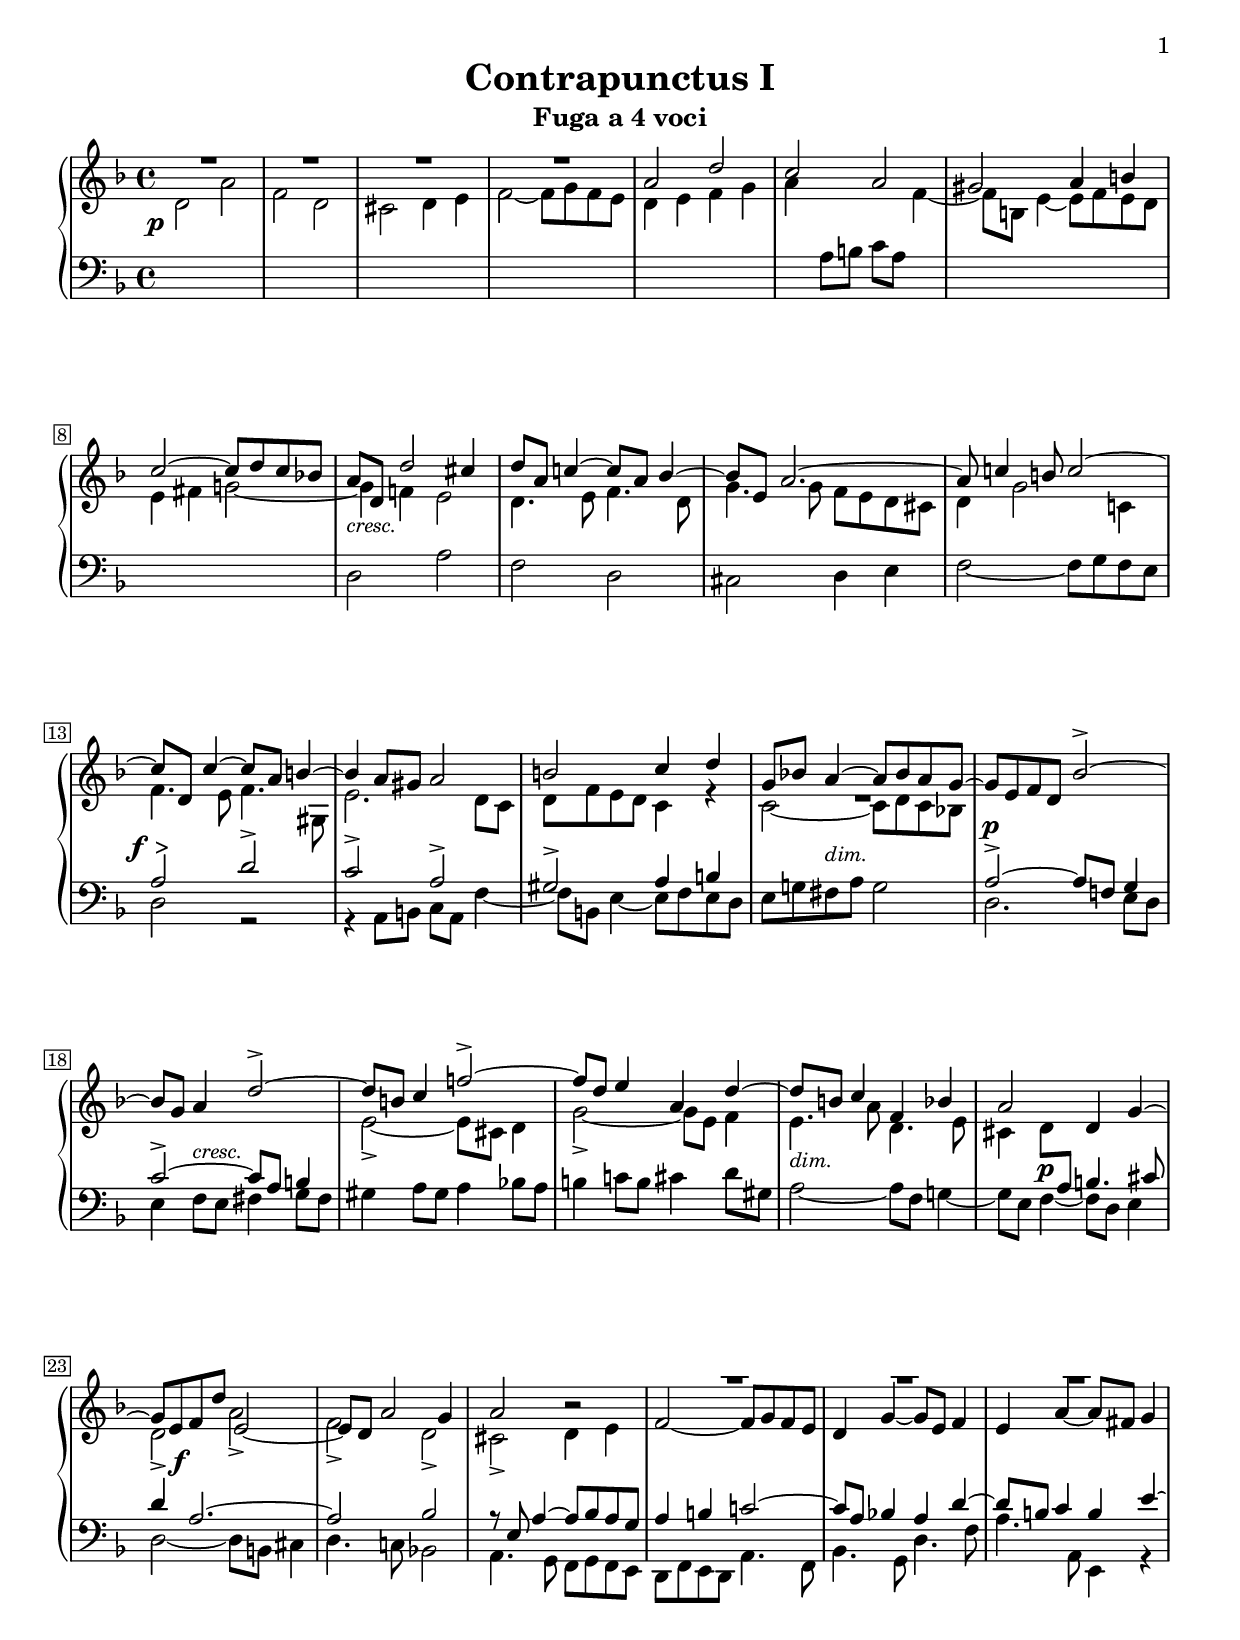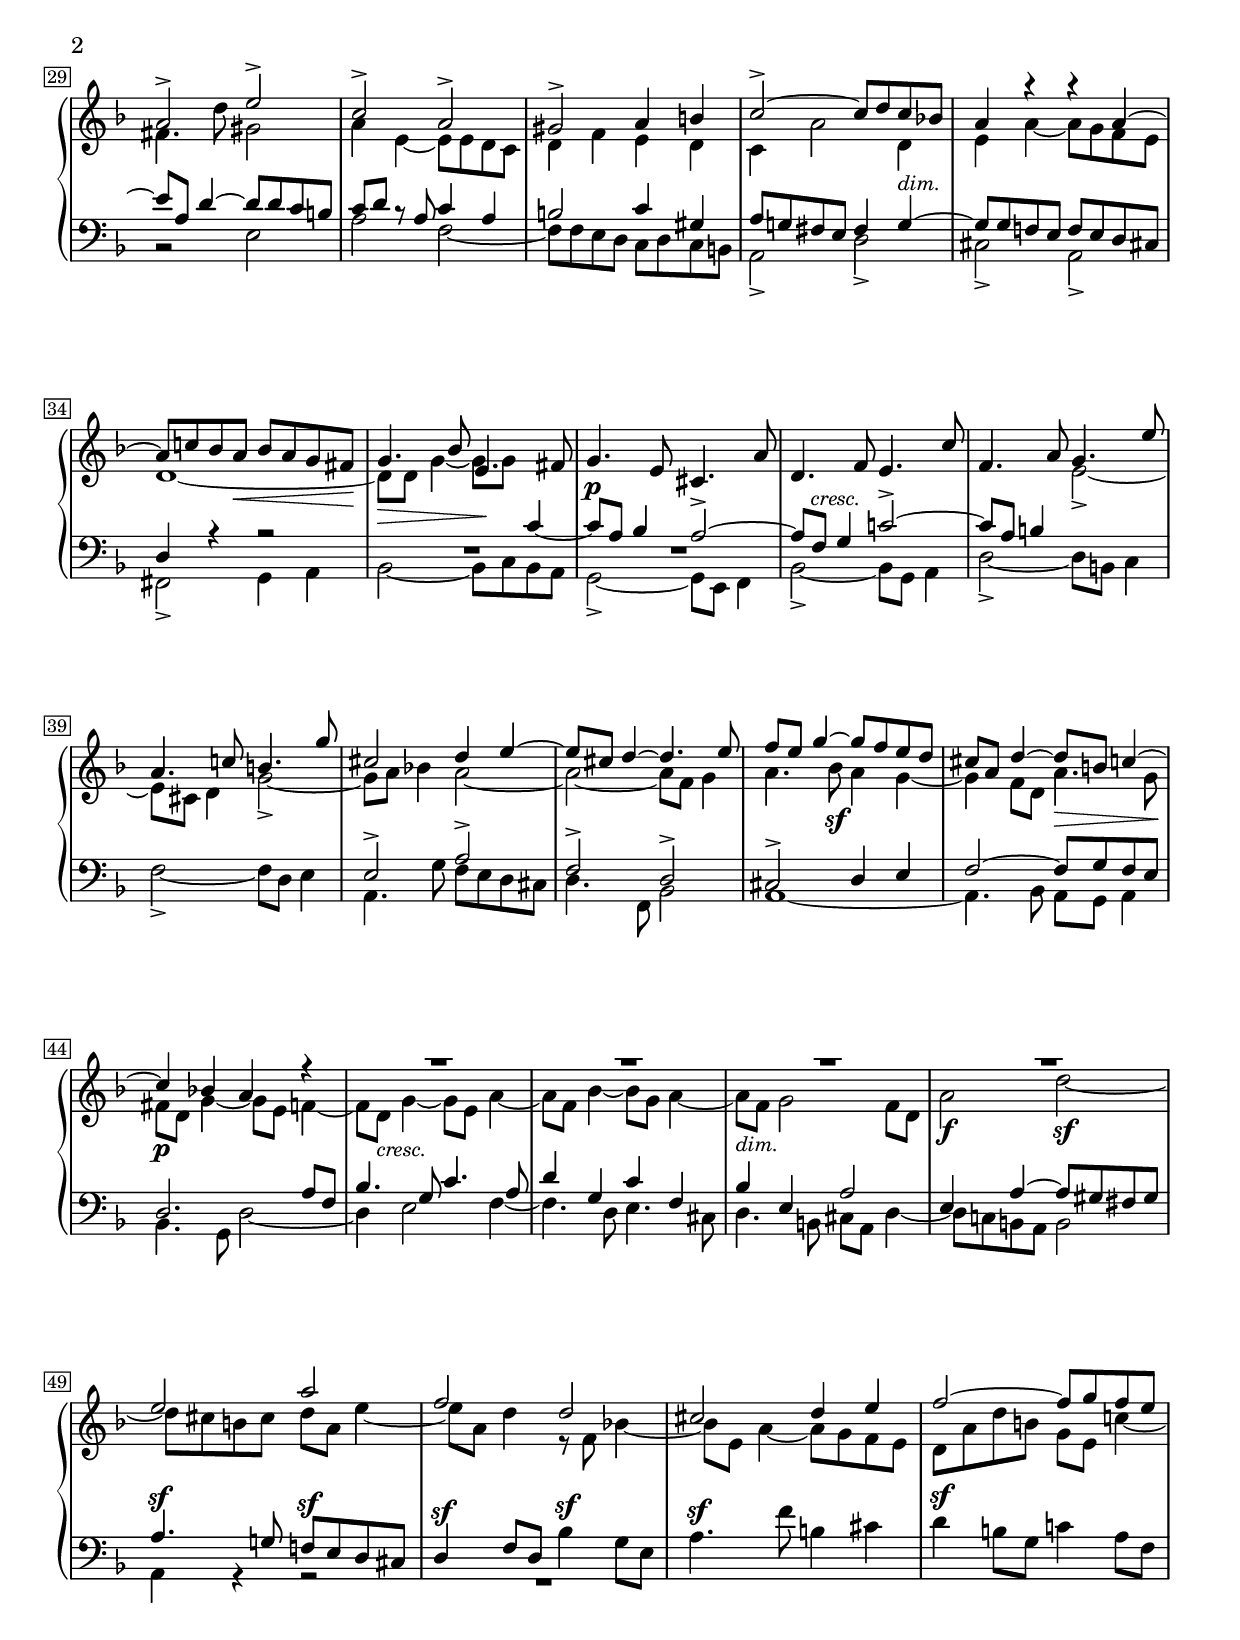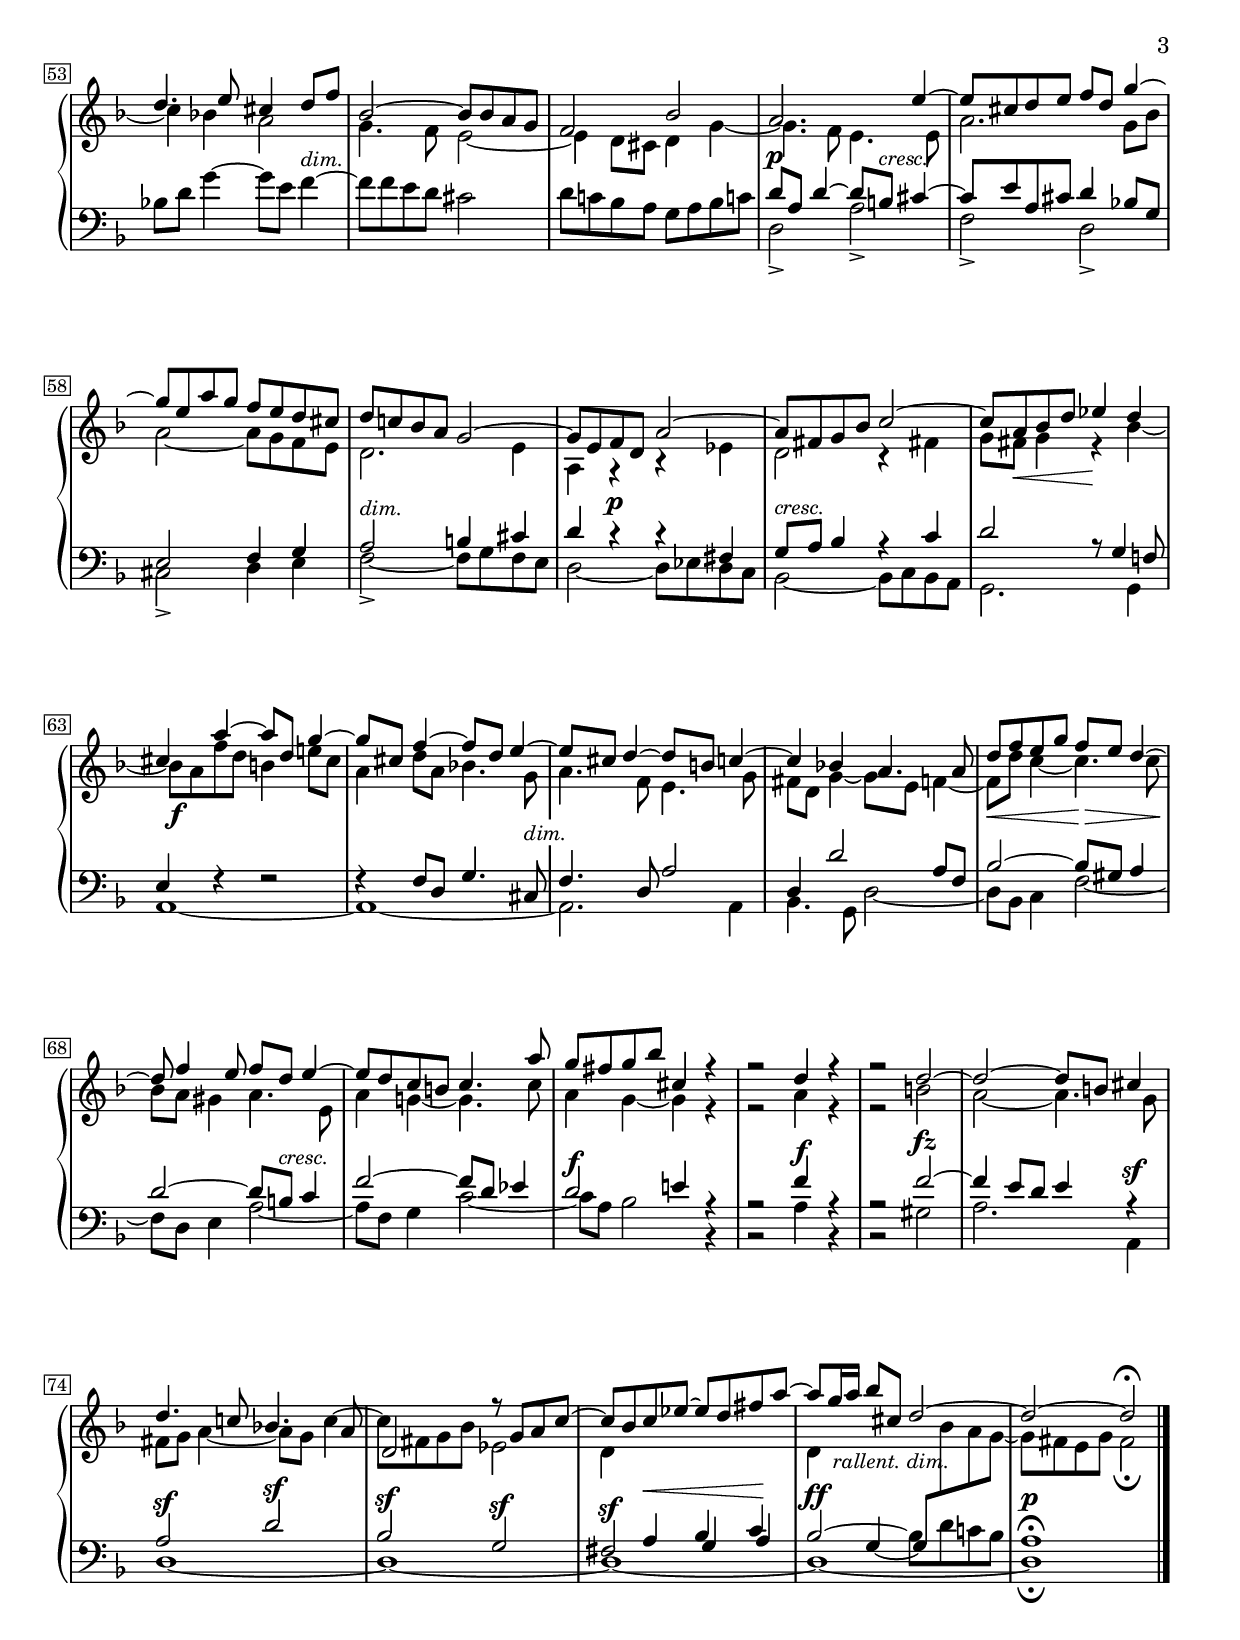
\version "2.23.10"

#(ly:set-option 'relative-includes #t)

coverColor = #(rgb-color 0.2 0.4 0.5)

\paper {
  bottom-margin = 15\mm
  first-page-number = 0
  indent = 0.0
  last-bottom-spacing.padding = #1
  line-width = 18.6\cm
  print-all-headers = ##t
  ragged-bottom = ##f
  ragged-last-bottom = ##f
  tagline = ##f
  top-margin = 15\mm
% markup-system-spacing.basic-distance = #10
}

\bookpart {
  \header {
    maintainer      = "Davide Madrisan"
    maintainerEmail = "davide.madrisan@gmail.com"
  }

  \include "./header.ily"
  \header {
    title = ##f
    composer = ##f
  }

  \markup {
    \with-dimensions #'(0 . 0) #'(0 . 0)
    \with-color \coverColor
    \filled-box #'(-200 . 200) #'(-200 . 200) #0
  }
  \markup {
    \fill-line {
      \center-column {
        \null\null\null
        \null\null\null
        \line { \abs-fontsize #30 \bold "Johann Sebastian" }
        \null
        \line { \abs-fontsize #80 \bold "Bach" }
        \null
        \fill-line { \draw-hline }
        \null\null\null
        \line { \abs-fontsize #34 \bold "Die Kunst der Fuge" }
        \null\null
        \null\null
        \line { \abs-fontsize #20 "BWV 1080" }
        \null\null\null\null
        \fill-line { \abs-fontsize #20 "For Piano or Harpsichord" }
        \null\null\null\null
        \fill-line {
          \override #'(thickness . 5)
          \draw-squiggle-line #0.5 #'(10 . 0) ##t
        }
        \null\null\null\null
        \fill-line { \abs-fontsize #11 "Engraved by Davide Madrisan" }
        \fill-line { \abs-fontsize #9 \typewriter "https://github.com/madrisan/open-scores/" }
        \null
        \fill-line { \abs-fontsize #10 "Based on a previous work of Pierre-Luc Gauthier & Chris Sawer" }
        \null
      }
    }
  }
}

Global = {
  \key d \minor
  \time 4/4
  \include "../global.ly"
}

Soprano = \context Voice = "one" \relative c'' {
  \voiceOne
  | R1*4
  %5
  | a2 d
  | c a
  | gis a4 b
  | c2~ c8 d c bes
  | a_\markup { \italic\small "cresc." }
    d, d'2 cis4
  %10
  | d8 a c4~ c8 a bes4~
  | bes8 e, a2.~
  | a8 c!4 b8 c2~
  | c8 d, c'4~ c8 a b4~
  | b a8 gis a2
  %15
  | b c4 d
  | g,8 bes a4~ a8 bes a g~
  | g e f d bes'2~^>
  | bes8 g a4 d2~^>
  | d8 b c4 f!2~^>
  %20
  | f8 d e4 a, d~
  | d8 b c4 f, bes |
  | a2 d,4 g~ |
  | g8 e f d' e,2_~ |
  | e8 d a'2 g4 |
  %25
  | a2 b\rest
  | \override MultiMeasureRest.staff-position = #4
    R1
  | R1
  | R1
  | a2^> e'^>
  %30
  | c^> a^>
  | gis^> a4 b
  | c2~^> c8 d c bes
  | a4 r r a~
  | a8 c! bes a\< bes a g fis\!
  %35
  | g4. bes8 e,4. fis8
  | g4. e8 cis4. a'8
  | d,4. f8 e4. c'8
  | f,4. a8 g4. e'8
  | a,4. c8 b4. g'8
  %40
  | cis,2 d4 e~
  | e8 cis d4~ d4. e8
  | f e g4~ g8 f e d
  | cis a d4~ d8 b c4~
  | c bes a r
  %45
  | R1*4
  | e'2 a
  % 50
  | f d
  | cis d4 e
  | f2~ f8 g f e
  | d4. e8 cis4 d8 f
  | bes,2~ bes8 bes a g
  %55
  | f2 bes
  | a2. e'4~
  | e8 cis d e f d g4~
  | g8 e a g f e d cis
  | d c bes a g2~
  %60
  | g8 e f d a'2~
  | a8 fis g bes c2~
  | c8 a bes d ees4 d
  | cis a'~ a8 d, g4~
  | g8 cis, f4~ f8 d e4~
  %65
  | e8 cis d4~ d8 b c4~
  | c bes a4. a8
  | d f e g f e d4~
  | d8 f4 e8 f d e4~
  | e8 d c b c4. a'8
  %70
  | g fis g bes cis,4 r
  | r2 d4 r
  | r2 d2~
  | d2~ d8 b cis4
  | d4. c8 bes4. a8
  %75
  | d,2 r8 g a c~
  | c8 bes c ees~ ees d fis a~
  | a g16 a bes8 cis, d2~
  | d2~ d\fermata
  \fine
}

Alto = \context Voice = "two" \relative c' {
  \voiceTwo
  | d2-\markup{
      \hspace #-2.5 \raise #-2.5 \dynamic p
    } a'
  | f d
  | cis d4 e
  | f2~ f8 g f e
  %5
  | d4 e f g
  | a
    \change Staff = "lower"
    a,8 b c a
    \change Staff = "upper"
    f'4~
  | f8 b, e4~ e8 f e d
  | e4 fis g2~
  | g4 f e2
  %10
  | d4. e8 f4. d8
  | g4. g8 f e d cis
  | d4 g2 c,4
  | f4. e8 f4. gis,8
  | e'2. d8 c
  %15
  | d f e d c4 r
  | R1
  | s1*3
  %20
  | s1*3
  | d2_> a'_>
  | f_> d_>
  %25
  | cis_> d4 e
  | \stemUp
    f2~ f8 g f e
  | d4 g~ g8 e f4
  | e a~ a8 fis g4
  | \stemDown
    fis4. d'8 gis,2
  %30
  | a4 e~ e8[ e d c]
  | d4 f e d
  | c a'2 d,4
  | e a~ a8 g f e
  | d1~
  %35
  | d8\> d g4~ g8\! g
    \change Staff = "lower"
    \stemUp
    c,4~
  | c8^\p a bes4 a2^~^>
  | a8 f g4^\markup {
      \hspace #-2.5 \raise #-1.5
      \italic\small "cresc."
    }
    c2^~^>
  | c8 a b4
    \change Staff = "upper"
    \stemDown
    e2~->
  | e8 cis d4 g2~->
  %40
  | g8 a bes4 a2~
  | a2~ a8 f g4
  | a4. bes8\sf a4 g~
  | g f8 d a'4.\> g8\!
  | fis\p d g4~ g8 e f4~
  %45
  | f8 d-\markup {
      \italic\small "cresc."
    }
    g4~ g8 e a4~
  | a8 f bes4~ bes8 g a4~
  | a8-\markup {
      \italic\small "dim."
    }
    f g2 f8 d
  | a'2\f d~\sf
  | d8 cis b cis d a e'4~
  %50
  | e8 a, d4 r8 f, bes4~
  | bes8 e, a4~ a8 g f e
  | d a' d b g e c'4~
  | c bes a2
  | g4. f8 e2~
  %55
  | e4 d8 cis d4 g~
  | g4. f8 e4. e8
  | a2. g8 bes
  | a2~ a8 g f e
  | d2. e4
  %60
  | a, r r ees'
  | d2 r4 fis!
  | g8 fis\< g4 r\! bes~
  | bes8-\f a f' d b4 e8 cis
  | a4 d8 a bes4. g8
  %65
  | a4. f8 e4. g8
  | fis d g4~ g8 e f4~
  | f8\< d' c4~ c4.\!\> c8\!
  | bes a gis4 a4. e8
  | a4 g~ g4. c8
  %70
  | a4 g~ g r
  | r2 a4 r
  | r2 b
  | a~ a4. g8
  | fis g a4~ a8 g c4^~
  %75
  | c8 fis, g bes ees,2
  | d4
    \change Staff = "lower"
    \stemUp
    a^\< bes c\!
    \change Staff = "upper"
  | \stemDown d-\markup {
      \hspace #2.5
      \italic\small "rallent. dim."
    }
    \change Staff = "lower"
    \stemUp g,~ g8
    \change Staff = "upper"
    \stemDown
    bes' a g~
  | g8 fis e g fis2\fermata
  \fine
}

Tenor = \context Voice = "three" \relative c' {
  \voiceThree
  | s1*12
  | a2^\markup {
      \hspace #-2 \whiteout \pad-markup #0.5
      \dynamic f >
    } d^>
  | c^> a^>
  %15
  | gis^> a4 b
  | \change Staff = "upper"
    \stemDown
    c2_~ c8 d c bes
    \stemNeutral
    \change Staff = "lower"
  | \stemUp
    a2~^\p^> a8 f g4
  | c2~^> c8 a b4
  | \change Staff = "upper"
    \stemDown
    e2_~_> e8 cis d4
  %20
  | g2_~_> g8 e f4
  | e4. a8 d,4. e8
  | cis4 d8
    \change Staff = "lower"
    \stemNeutral
    a
    \stemUp
    b4. cis8
  | d4^\markup {
      \hspace #2 \dynamic f
    } a2.~
  | a2 bes
  %25
  | r8 e, a4~ a8 bes a g
  | a4 b c2~
  | c8 a bes4 a d~
  | d8 b c4 b e4~
  | e8 a, d4~ d8 d c b
  %30
  | c d b8\rest a c4 a
  | b2 c4 gis
  | a8 g fis e fis4 g~^\markup { \italic\small "dim." }
  | g8 g f e f e d cis!
  | d4 r r2
  %35
  | \override MultiMeasureRest.staff-position = #0
    R1
  | R1
  | s1*3
  %40
  | e2^>
    a^>
  | f^> d^>
  | cis^> d4 e
  | f2~ f8 g f e
  | d2. a'8 f
  %45
  | bes4. g8 c4. a8
  | d4 g, c f,
  | bes e, a2
  | e4 a4~ a8 gis fis gis
  | a4.^\sf g8 f^\sf e d cis
  %50
  | d4^\sf f8 d
    \stemDown
    bes'4^\sf g8 e
  | a4.^\sf f'8 b,4 cis
  | d^\sf b8 g c4 a8 f
  | bes d g4~ g8 e
    f4~^\markup {
      \italic\small "dim."
    }
  | f8 f e d cis2
  %55
  | d8 c bes a g a bes c
  | \stemUp
    d^\p a d4~ d8 b^\markup { \italic\small "cresc." }
    cis4~
  | cis8 e a, cis d4 bes8 g
  | e2 f4 g
  | a2^\markup { \italic\small "dim." }
    b4 cis
  %60
  | d r4^\p r fis,
  | g8^\markup { \italic\small "cresc." }
    a bes4 r c
  | d2 r8 g,4 f8
  | e4 f\rest f2\rest
  | f4\rest f8 d g4. cis,8^\markup {
      \whiteout \pad-markup #0.5
      \whiteout \italic\small "dim."
    }
  %65
  | f4. d8 a'2
  | d,4 d'2 a8 f
  | bes2~ bes8 gis a4
  | d2~ d8 b^\markup { \italic\small "cresc." }
    c4
  | f2~ f8 d ees4
  %70
  | d2^\f e4 r
  | r2 f4^\f r
  | r2 f2~^\fz
  | f4 e8 d e4 r^\sf
  | a,2^\sf d^\sf
  %75
  | bes^\sf g^\sf
  | fis^\sf g4 a
  | bes2~^\ff
    \stemDown
    bes8 d c bes
  | a1^\p\fermata
  \fine
}

Bass = \context Voice = "four" \relative c {
  \voiceFour
  | s1*8
  | d2 a'
  %10
  | f d
  | cis d4 e
  | f2~ f8 g f e
  | d2 r
  | r4 a8 b c a f'4~
  %15
  | f8 b, e4~ e8 f e d
  | e g fis^\markup { \raise #1.5 \italic\small "dim." } a g2
  | d2. e8 d
  | e4 f8^\markup { \raise #1.5 \italic\small "cresc." }
    e fis4 g8 fis
  | gis4 a8 gis a4 bes8 a
  %20
  | b4 c8 b cis4 d8 gis,
  | a2~^\markup { \raise #1.5 \italic\small "dim." }
    a8 f g4~
  | g8 e f4~^\p f8 d e4
  | d2~ d8 b cis4
  | d4. c8 bes2
  %25
  | a4. g8 f g f e
  | d f e d a'4. f8
  | bes4. g8 d'4. f8
  | a4. a,8 e4 r
  | b'2\rest e
  %30
  | a f~
  | f8 f e d c d c b
  | a2-> d->
  | cis-> a->
  | fis-> g4 a
  %35
  | bes2~ bes8 c bes a
  | g2~-> g8 e f4
  | bes2~-> bes8 g a4
  | d2~-> d8 b c4
  | f2~-> f8 d e4
  %40
  | a,4. g'8 f e d cis
  | d4. f,8 bes2
  | a1~
  | a4. bes8 a g a4
  | bes4. g8 d'2~
  %45
  | d4 e2 f4~
  | f4. d8 e4. cis8
  | d4. b8 cis a d4~
  | d8 c b a b2
  | a4 r r2
  %50
  | R1
  | s1*5
  | d2_> a'_>
  | f_> d_>
  | cis_> d4 e
  | f2~_> f8 g f e
  %60
  | d2~ d8 ees d c
  | bes2~ bes8 c bes a
  | g2. g4
  | a1~
  | a~
  %65
  | a2. a4
  | bes4. g8 d'2~
  | d8 bes c4 f2~
  | f8 d e4 a2~
  | a8 f g4 c2~
  %70
  | c8 a bes2 b,4\rest
  | b2\rest a'4 b,\rest
  | b2\rest gis'
  | a2. a,4
  | d1~
  %75
  | d~
  | d~
  | d~
  | d1\fermata
  \fine
}

\score {
  \new PianoStaff
  <<
    \accidentalStyle Score.piano
    \context Staff = "upper" <<
      \set Staff.midiInstrument = #"acoustic grand"
      \Global
      \clef treble
      \Soprano
      \Alto
    >>
    \context Staff = "lower" <<
      \set Staff.midiInstrument = #"acoustic grand"
      \Global
      \clef bass
      \Tenor
      \Bass
    >>
  >>
  \header {
    %composer = "Johann Sebastian Bach"
    %opus = "BWV 1080"
    subtitle = "Fuga a 4 voci"
    title = \markup {
      %\override #'(font-name . "TeX Gyre Schola") {
        "Contrapunctus I"
      %}
    }
  }
  \layout { }
  \midi { }
}
